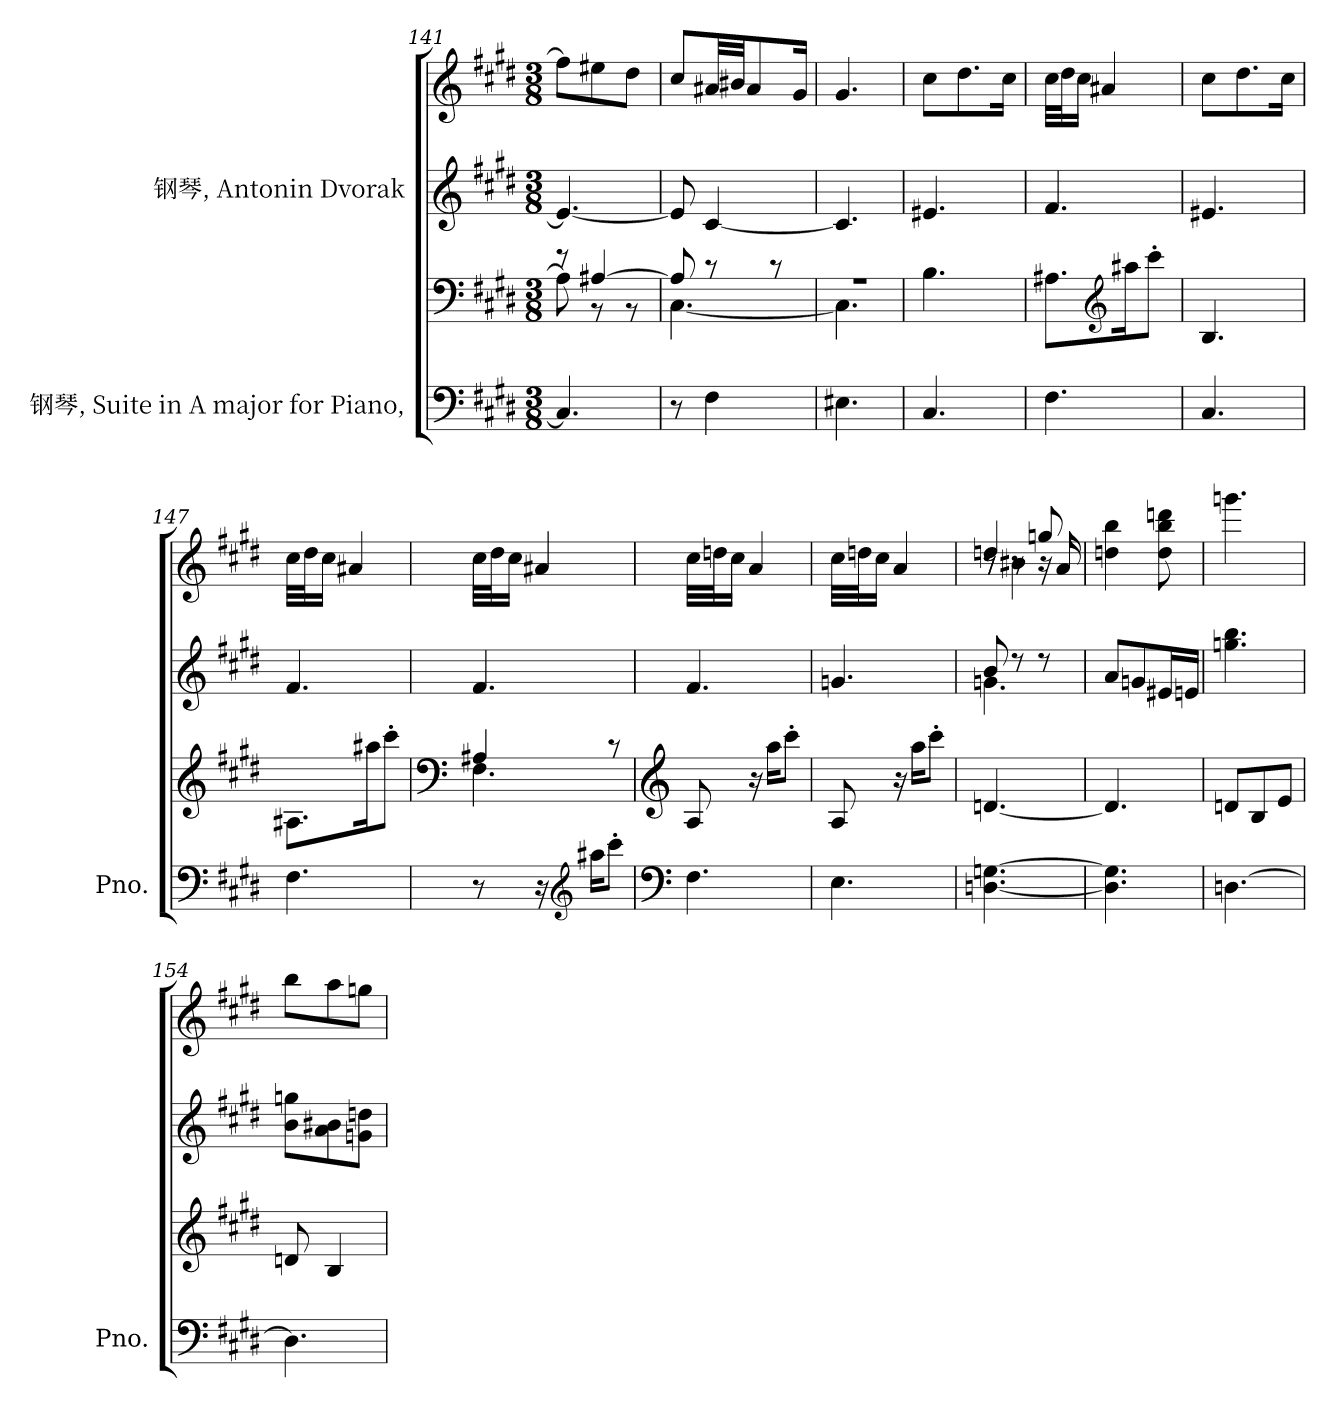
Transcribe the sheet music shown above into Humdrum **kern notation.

**kern	**kern	**kern	**kern
*part2	*part2	*part1	*part1
*staff4	*staff3	*staff2	*staff1
*I"钢琴, Suite in A major for Piano,	*	*I"钢琴, Antonin Dvorak	*
*I'Pno.	*	*	*
*clefF4	*clefF4	*clefG2	*clefG2
*k[f#c#g#d#]	*k[f#c#g#d#]	*k[f#c#g#d#]	*k[f#c#g#d#]
*M3/8	*M3/8	*M3/8	*M3/8
=141	=141	=141	=141
*	*^	*	*
4.C#/]	8r	8A\]	4.e#/_	8ff#\L]
.	[4A#X/	8r	.	8ee#X\
.	.	8r	.	8dd#\J
=142	=142	=142	=142	=142
8r	8A#/]	[4.C#\	8e#/]	8cc#/L
4F#\	8r	.	[4c#/	32a#X/LL
.	.	.	.	32b#X/JJ
.	.	.	.	8a#/
.	8r	.	.	.
.	.	.	.	16g#/Jk
=143	=143	=143	=143	=143
4.E#X\	4.r	4.C#\]	4.c#/]	4.g#/
*	*v	*v	*	*
!!LO:LB:g=z
=144	=144	=144	=144
4.C#/	4.B\	4.e#X/	8cc#\L
.	.	.	8.dd#\
.	.	.	16cc#\Jk
=145	=145	=145	=145
4.F#\	8.A#X\L	4.f#/	32cc#\LLL
.	.	.	32dd#\J
.	.	.	16cc#\JJ
.	.	.	4a#X/
*	*clefG2	*	*
.	16aa#X\K	.	.
.	8ccc#'\J	.	.
=146	=146	=146	=146
4.C#/	4.B/	4.e#X/	8cc#\L
.	.	.	8.dd#\
.	.	.	16cc#\Jk
=147	=147	=147	=147
4.F#\	8.A#X\L	4.f#/	32cc#\LLL
.	.	.	32dd#\J
.	.	.	16cc#\JJ
.	.	.	4a#X/
.	16aa#X\K	.	.
.	8ccc#'\J	.	.
=148	=148	=148	=148
*	*clefF4	*	*
*	*^	*	*
8r	4A#X/	4.F#\	4.f#/	32cc#\LLL
.	.	.	.	32dd#\J
.	.	.	.	16cc#\JJ
16r	.	.	.	4a#X/
*clefG2	*	*	*	*
16aa#X\KL	.	.	.	.
8ccc#'\J	8r	.	.	.
*	*v	*v	*	*
!!LO:LB:g=z
=149	=149	=149	=149
*clefF4	*clefG2	*	*
4.F#\	8A/	4.f#/	32cc#\LLL
.	.	.	32ddn\J
.	.	.	16cc#\JJ
.	16r	.	4a/
.	16aa\KL	.	.
.	8ccc#'\J	.	.
=150	=150	=150	=150
4.E\	8A/	4.gn/	32cc#\LLL
.	.	.	32ddn\J
.	.	.	16cc#\JJ
.	16r	.	4a/
.	16aa\KL	.	.
.	8ccc#'\J	.	.
=151	=151	=151	=151
*	*	*^	*^
*	*	*	*	*	*^
[4.Dn\ [4.Gn\	[4.dn/	8b/	4.gn\	4ddn/	8r	8r
.	.	8r	.	.	4b#X\	8r
.	.	8r	.	8ggn/	.	16r
.	.	.	.	.	.	16a/
*	*	*v	*v	*	*	*
*	*	*	*v	*v	*v
=152	=152	=152	=152
4.D\] 4.G\]	4.d/]	8a/L	4ddn\ 4bb\
.	.	8gn/	.
.	.	16e#X/L	8dd\ 8bb\ 8dddn\
.	.	16en/JJ	.
=153	=153	=153	=153
[4.Dn\	8dn/L	4.ggn\ 4.bb\	4.gggn\
.	8B/	.	.
.	8e/J	.	.
=154	=154	=154	=154
4.D\]	8dn/	8b\ 8ggn\L	8bb\L
.	4B/	8a\ 8b#X\	8aa\
.	.	8gn\ 8ddn\J	8ggn\J
=	=	=	=
*-	*-	*-	*-
